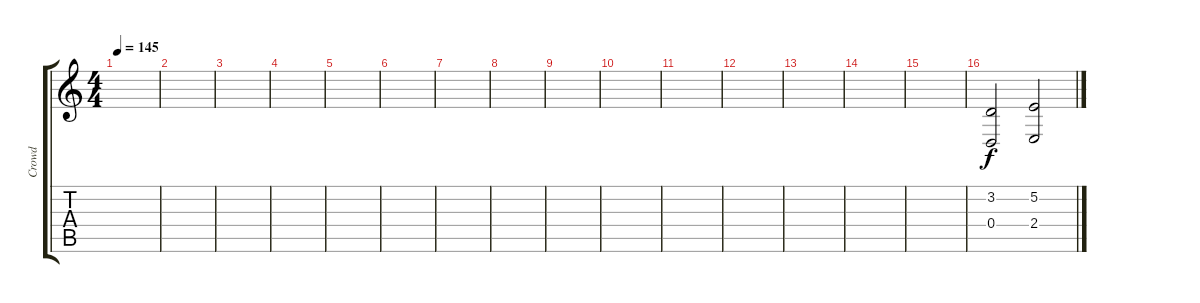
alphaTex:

\track ("Crowd" "Crowd") {instrument applause}
\staff {score tabs}
\tuning (E4 B3 G3 D3 A2 E2) {hide}
\ts (4 4)
\tempo 145
\clef g2
\ks c
|
|
|
|
|
|
|
|
|
|
|
|
|
|
|
(3.2 0.4).2{volume 14 instrument fx5brightness} (5.2 2.4).2
